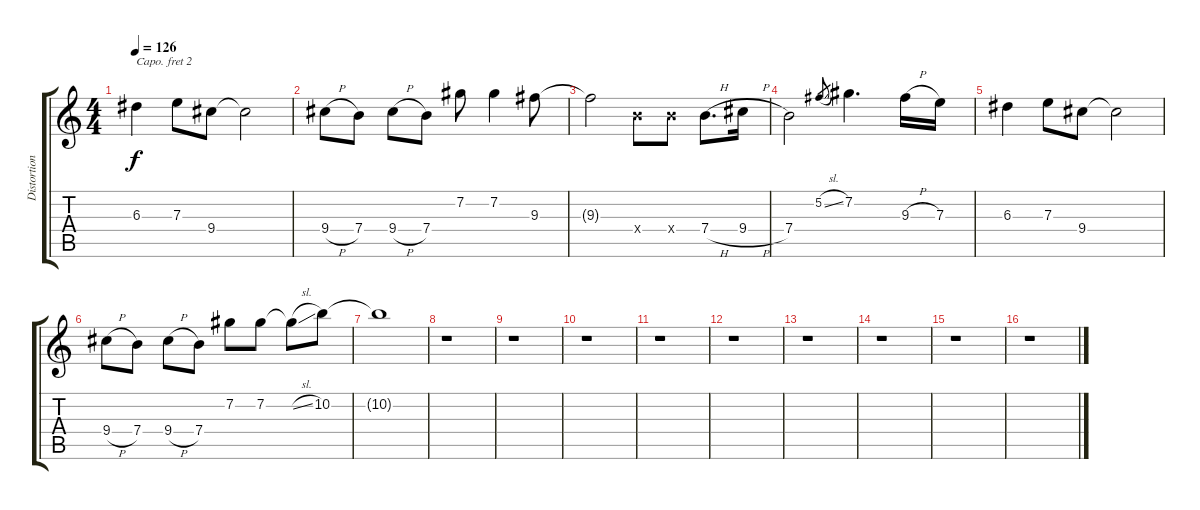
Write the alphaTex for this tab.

\track ("Distortion Guitar Lead 1" "Distortion") {instrument distortionguitar}
\staff {score tabs}
\capo 2
\tuning (E4 B3 G3 D3 A2 E2) {hide}
\ts (4 4)
\tempo 126
\clef g2
\ks c
6.3.4{dy f} 7.3.8 9.4.8 9.4{t}.2 |
9.4{h}.8 7.4.8 9.4{h}.8 7.4.8 7.2.8 7.2.4 9.3.8 |
9.3{t}.2 7.4{x}.8 7.4{x}.8 7.4{h}.8{d} 9.4{h}.16 |
7.4.2 5.2{sl}.8{gr} 7.2.4{d} 9.3{h}.16 7.3.16 |
6.3.4 7.3.8 9.4.8 9.4{t}.2 |
9.4{h}.8 7.4.8 9.4{h}.8 7.4.8 7.2.8 7.2.8 7.2{sl t}.8 10.2.8 |
10.2{t}.1 |
r.1 |
r.1 |
r.1 |
r.1 |
r.1 |
r.1 |
r.1 |
r.1 |
r.1
